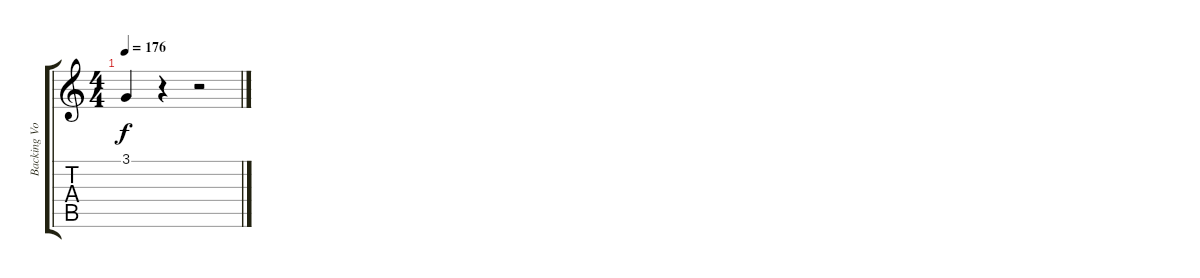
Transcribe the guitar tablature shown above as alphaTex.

\track ("Backing Vocals" "Backing Vo") {instrument lead6voice}
\staff {score tabs}
\tuning (E4 B3 G3 D3 A2 E2) {hide}
\ts (4 4)
\tempo 176
\clef g2
\ks c
3.1{t}.4{dy f} r.4 r.2
